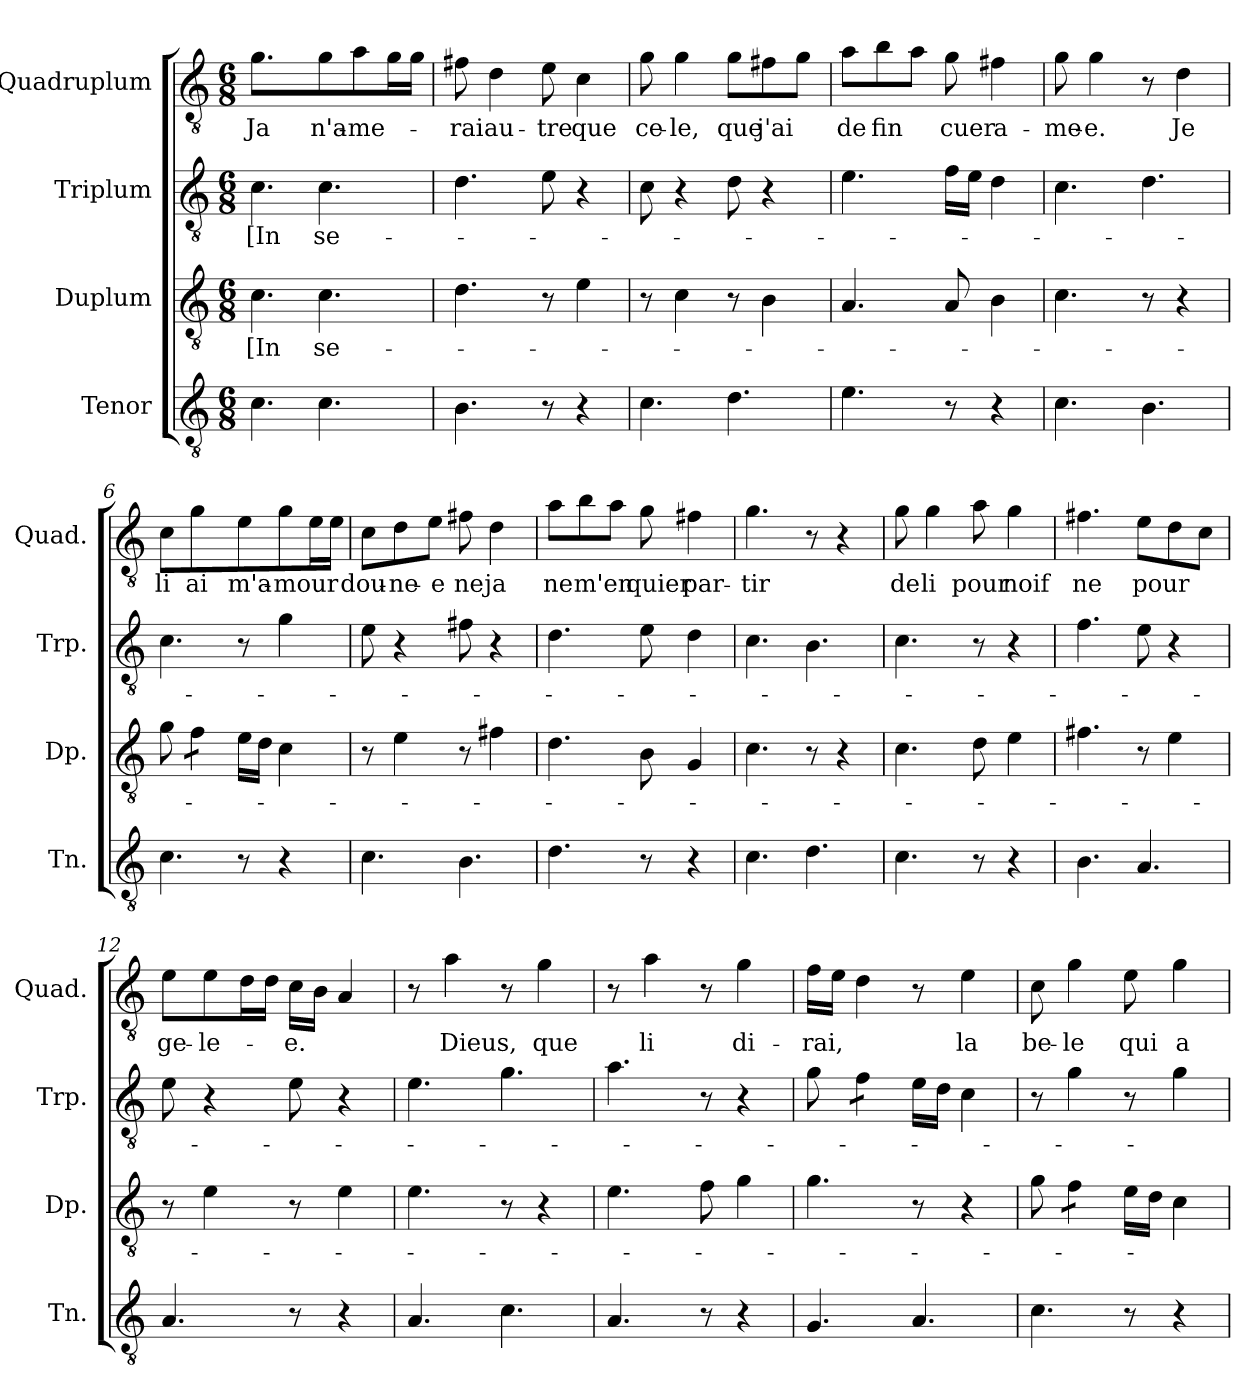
**kern	**kern	**text	**kern	**text	**kern	**text
*part4	*part3	*part3	*part2	*part2	*part1	*part1
*staff4	*staff3	*staff3	*staff2	*staff2	*staff1	*staff1
*I"Tenor	*I"Duplum	*	*I"Triplum	*	*I"Quadruplum	*
*I'Tn.	*I'Dp.	*	*I'Trp.	*	*I'Quad.	*
*clefGv2	*clefGv2	*	*clefGv2	*	*clefGv2	*
*k[]	*k[]	*	*k[]	*	*k[]	*
*M6/8	*M6/8	*	*M6/8	*	*M6/8	*
=1	=1	=1	=1	=1	=1	=1
!	!	!LO:LY:b	!	!LO:LY:b	!	!LO:LY:b
4.c\	4.c\	[In	4.c\	[In	4.g\	Ja
!	!	!LO:LY:b	!	!LO:LY:b	!	!LO:LY:b
4.c\	4.c\	se-	4.c\	se-	8g\L	n'a-
!	!	!	!	!	!	!LO:LY:b
.	.	.	.	.	8a\	-me-
*	*	*	*	*	*tremolo	*
.	.	.	.	.	16g\	.
.	.	.	.	.	16g\JJ	.
*	*	*	*	*	*Xtremolo	*
=2	=2	=2	=2	=2	=2	=2
!	!	!	!	!	!	!LO:LY:b
4.B\	4.d\	.	4.d\	.	8f#i\	-rai
!	!	!	!	!	!	!LO:LY:b
.	.	.	.	.	4d\	au-
!	!	!	!	!	!	!LO:LY:b
8r	8r	.	8e\	.	8e\	-tre
!	!	!	!	!	!	!LO:LY:b
4r	4e\	.	4r	.	4c\	que
=3	=3	=3	=3	=3	=3	=3
!	!	!	!	!	!	!LO:LY:b
4.c\	8r	.	8c\	.	8g\	ce-
!	!	!	!	!	!	!LO:LY:b
.	4c\	.	4r	.	4g\	-le,
!	!	!	!	!	!	!LO:LY:b
4.d\	8r	.	8d\	.	8g\L	que
!	!	!	!	!	!	!LO:LY:b
.	4B\	.	4r	.	8f#i\	j'ai
.	.	.	.	.	8g\J	.
=4	=4	=4	=4	=4	=4	=4
!	!	!	!	!	!	!LO:LY:b
4.e\	4.A/	.	4.e\	.	8a\L	de
!	!	!	!	!	!	!LO:LY:b
.	.	.	.	.	8b\	fin
.	.	.	.	.	8a\J	.
!	!	!	!	!	!	!LO:LY:b
8r	8A/	.	16f\LL	.	8g\	cuer
.	.	.	16e\JJ	.	.	.
!	!	!	!	!	!	!LO:LY:b
4r	4B\	.	4d\	.	4f#i\	a-
=5	=5	=5	=5	=5	=5	=5
!	!	!	!	!	!	!LO:LY:b
4.c\	4.c\	.	4.c\	.	8g\	-me-
!	!	!	!	!	!	!LO:LY:b
.	.	.	.	.	4g\	-e.
4.B\	8r	.	4.d\	.	8r	.
!	!	!	!	!	!	!LO:LY:b
.	4r	.	.	.	4d\	Je
=6	=6	=6	=6	=6	=6	=6
!	!	!	!	!	!	!LO:LY:b
4.c\	8g\	.	4.c\	.	8c\	li
!	!	!	!	!	!	!LO:LY:b
*	*tremolo	*	*	*	*	*
.	8f\L	.	.	.	4g\	ai
.	8f\J	.	.	.	.	.
*	*Xtremolo	*	*	*	*	*
!	!	!	!	!	!	!LO:LY:b
8r	16e\LL	.	8r	.	8e\L	m'a-
.	16d\JJ	.	.	.	.	.
!	!	!	!	!	!	!LO:LY:b
4r	4c\	.	4g\	.	8g\	-mour
*	*	*	*	*	*tremolo	*
.	.	.	.	.	16e\	.
.	.	.	.	.	16e\JJ	.
*	*	*	*	*	*Xtremolo	*
!!LO:LB:g=z
=7	=7	=7	=7	=7	=7	=7
!	!	!	!	!	!	!LO:LY:b
4.c\	8r	.	8e\	.	8c\L	dou-
!	!	!	!	!	!	!LO:LY:b
.	4e\	.	4r	.	8d\	-ne-
!	!	!	!	!	!	!LO:LY:b
.	.	.	.	.	8e\J	-e
!	!	!	!	!	!	!LO:LY:b
4.B\	8r	.	8f#i\	.	8f#i\	ne
!	!	!	!	!	!	!LO:LY:b
.	4f#X\	.	4r	.	4d\	ja
=8	=8	=8	=8	=8	=8	=8
!	!	!	!	!	!	!LO:LY:b
4.d\	4.d\	.	4.d\	.	8a\L	ne
!	!	!	!	!	!	!LO:LY:b
.	.	.	.	.	8b\	m'en
.	.	.	.	.	8a\J	.
!	!	!	!	!	!	!LO:LY:b
8r	8B\	.	8e\	.	8g\	quier
!	!	!	!	!	!	!LO:LY:b
4r	4G/	.	4d\	.	4f#i\	par-
=9	=9	=9	=9	=9	=9	=9
!	!	!	!	!	!	!LO:LY:b
4.c\	4.c\	.	4.c\	.	4.g\	-tir
4.d\	8r	.	4.B\	.	8r	.
.	4r	.	.	.	4r	.
=10	=10	=10	=10	=10	=10	=10
!	!	!	!	!	!	!LO:LY:b
4.c\	4.c\	.	4.c\	.	8g\	de
!	!	!	!	!	!	!LO:LY:b
.	.	.	.	.	4g\	li
!	!	!	!	!	!	!LO:LY:b
8r	8d\	.	8r	.	8a\	pour
!	!	!	!	!	!	!LO:LY:b
4r	4e\	.	4r	.	4g\	noif
=11	=11	=11	=11	=11	=11	=11
!	!	!	!	!	!	!LO:LY:b
4.B\	4.f#i\	.	4.f\	.	4.f#i\	ne
!	!	!	!	!	!	!LO:LY:b
4.A/	8r	.	8e\	.	8e\L	pour
.	4e\	.	4r	.	8d\	.
.	.	.	.	.	8c\J	.
=12	=12	=12	=12	=12	=12	=12
!	!	!	!	!	!	!LO:LY:b
4.A/	8r	.	8e\	.	8e\L	ge-
!	!	!	!	!	!	!LO:LY:b
.	4e\	.	4r	.	8e\	-le-
*	*	*	*	*	*tremolo	*
.	.	.	.	.	16d\	.
.	.	.	.	.	16d\JJ	.
*	*	*	*	*	*Xtremolo	*
!	!	!	!	!	!	!LO:LY:b
8r	8r	.	8e\	.	16c\LL	-e.
.	.	.	.	.	16B\JJ	.
4r	4e\	.	4r	.	4A/	.
=13	=13	=13	=13	=13	=13	=13
4.A/	4.e\	.	4.e\	.	8r	.
!	!	!	!	!	!	!LO:LY:b
.	.	.	.	.	4a\	Dieus,
4.c\	8r	.	4.g\	.	8r	.
!	!	!	!	!	!	!LO:LY:b
.	4r	.	.	.	4g\	que
!!LO:PB:g=z
=14	=14	=14	=14	=14	=14	=14
4.A/	4.e\	.	4.a\	.	8r	.
!	!	!	!	!	!	!LO:LY:b
.	.	.	.	.	4a\	li
8r	8f\	.	8r	.	8r	.
!	!	!	!	!	!	!LO:LY:b
4r	4g\	.	4r	.	4g\	di-
=15	=15	=15	=15	=15	=15	=15
!	!	!	!	!	!	!LO:LY:b
4.G/	4.g\	.	8g\	.	16f\LL	-rai,
.	.	.	.	.	16e\JJ	.
*	*	*	*tremolo	*	*	*
.	.	.	8f\L	.	4d\	.
.	.	.	8f\J	.	.	.
*	*	*	*Xtremolo	*	*	*
4.A/	8r	.	16e\LL	.	8r	.
.	.	.	16d\JJ	.	.	.
!	!	!	!	!	!	!LO:LY:b
.	4r	.	4c\	.	4e\	la
=16	=16	=16	=16	=16	=16	=16
!	!	!	!	!	!	!LO:LY:b
4.c\	8g\	.	8r	.	8c\	be-
!	!	!	!	!	!	!LO:LY:b
*	*tremolo	*	*	*	*	*
.	8f\L	.	4g\	.	4g\	-le
.	8f\J	.	.	.	.	.
*	*Xtremolo	*	*	*	*	*
!	!	!	!	!	!	!LO:LY:b
8r	16e\LL	.	8r	.	8e\	qui
.	16d\JJ	.	.	.	.	.
!	!	!	!	!	!	!LO:LY:b
4r	4c\	.	4g\	.	4g\	a
=	=	=	=	=	=	=
*-	*-	*-	*-	*-	*-	*-
